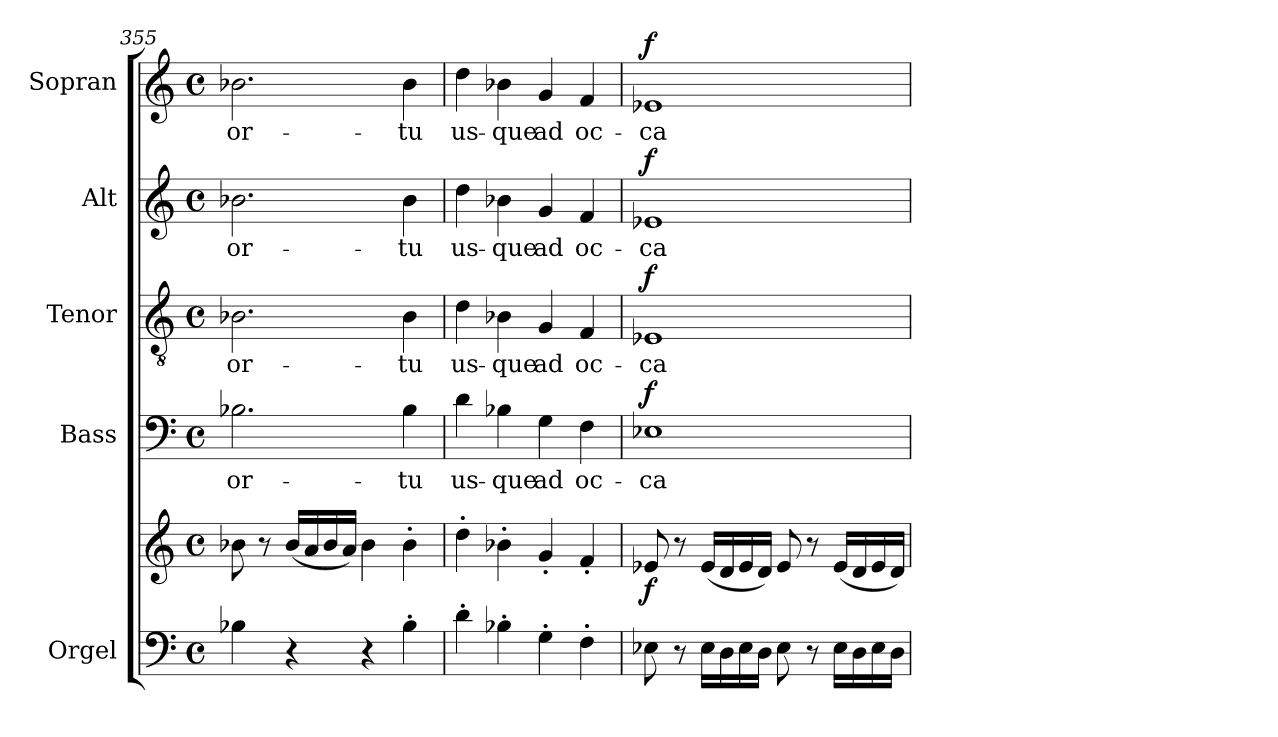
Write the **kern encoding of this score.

**kern	**kern	**dynam	**kern	**text	**dynam	**kern	**text	**dynam	**kern	**text	**dynam	**kern	**text	**dynam
*part5	*part5	*part5	*part4	*part4	*part4	*part3	*part3	*part3	*part2	*part2	*part2	*part1	*part1	*part1
*staff6	*staff5	*staff5/6	*staff4	*staff4	*staff4	*staff3	*staff3	*staff3	*staff2	*staff2	*staff2	*staff1	*staff1	*staff1
*I"Orgel	*	*	*I"Bass	*	*	*I"Tenor	*	*	*I"Alt	*	*	*I"Sopran	*	*
*I'Org.	*	*	*I'B.	*	*	*I'T.	*	*	*I'A.	*	*	*I'S.	*	*
*clefF4	*clefG2	*	*clefF4	*	*	*clefGv2	*	*	*clefG2	*	*	*clefG2	*	*
*k[]	*k[]	*	*k[]	*	*	*k[]	*	*	*k[]	*	*	*k[]	*	*
*C:	*C:	*	*C:	*	*	*C:	*	*	*C:	*	*	*C:	*	*
*M4/4	*M4/4	*	*M4/4	*	*	*M4/4	*	*	*M4/4	*	*	*M4/4	*	*
*met(c)	*met(c)	*	*met(c)	*	*	*met(c)	*	*	*met(c)	*	*	*met(c)	*	*
=355	=355	=355	=355	=355	=355	=355	=355	=355	=355	=355	=355	=355	=355	=355
!	!	!	!	!LO:LY:b	!	!	!LO:LY:b	!	!	!LO:LY:b	!	!	!LO:LY:b	!
4B-X\	8b-X\	.	2.B-X\	or-	.	2.B-X\	or-	.	2.b-X\	or-	.	2.b-X\	or-	.
.	8r	.	.	.	.	.	.	.	.	.	.	.	.	.
4r	(<16b-/LL	.	.	.	.	.	.	.	.	.	.	.	.	.
.	16a/	.	.	.	.	.	.	.	.	.	.	.	.	.
.	16b-/	.	.	.	.	.	.	.	.	.	.	.	.	.
.	16a/JJ)	.	.	.	.	.	.	.	.	.	.	.	.	.
4r	4b-\	.	.	.	.	.	.	.	.	.	.	.	.	.
!	!	!	!	!LO:LY:b	!	!	!LO:LY:b	!	!	!LO:LY:b	!	!	!LO:LY:b	!
4B-'>\	4b-'>\	.	4B-\	-tu	.	4B-\	-tu	.	4b-\	-tu	.	4b-\	-tu	.
=356	=356	=356	=356	=356	=356	=356	=356	=356	=356	=356	=356	=356	=356	=356
!	!	!	!	!LO:LY:b	!	!	!LO:LY:b	!	!	!LO:LY:b	!	!	!LO:LY:b	!
4d'>\	4dd'>\	.	4d\	us-	.	4d\	us-	.	4dd\	us-	.	4dd\	us-	.
!	!	!	!	!LO:LY:b	!	!	!LO:LY:b	!	!	!LO:LY:b	!	!	!LO:LY:b	!
4B-X'>\	4b-X'>\	.	4B-X\	-que	.	4B-X\	-que	.	4b-X\	-que	.	4b-X\	-que	.
!	!	!	!	!LO:LY:b	!	!	!LO:LY:b	!	!	!LO:LY:b	!	!	!LO:LY:b	!
4G'>\	4g'</	.	4G\	ad	.	4G/	ad	.	4g/	ad	.	4g/	ad	.
!	!	!	!	!LO:LY:b	!	!	!LO:LY:b	!	!	!LO:LY:b	!	!	!LO:LY:b	!
4F'>\	4f'</	.	4F\	oc-	.	4F/	oc-	.	4f/	oc-	.	4f/	oc-	.
=357	=357	=357	=357	=357	=357	=357	=357	=357	=357	=357	=357	=357	=357	=357
!	!	!LO:DY:b	!	!LO:LY:b	!LO:DY:a	!	!LO:LY:b	!LO:DY:a	!	!LO:LY:b	!LO:DY:a	!	!LO:LY:b	!LO:DY:a
8E-X\	8e-X/	f	1E-X	-ca-	f	1E-X	-ca-	f	1e-X	-ca-	f	1e-X	-ca-	f
8r	8r	.	.	.	.	.	.	.	.	.	.	.	.	.
16E-\LL	(<16e-/LL	.	.	.	.	.	.	.	.	.	.	.	.	.
16D\	16d/	.	.	.	.	.	.	.	.	.	.	.	.	.
16E-\	16e-/	.	.	.	.	.	.	.	.	.	.	.	.	.
16D\JJ	16d/JJ)	.	.	.	.	.	.	.	.	.	.	.	.	.
8E-\	8e-/	.	.	.	.	.	.	.	.	.	.	.	.	.
8r	8r	.	.	.	.	.	.	.	.	.	.	.	.	.
16E-\LL	(<16e-/LL	.	.	.	.	.	.	.	.	.	.	.	.	.
16D\	16d/	.	.	.	.	.	.	.	.	.	.	.	.	.
16E-\	16e-/	.	.	.	.	.	.	.	.	.	.	.	.	.
16D\JJ	16d/JJ)	.	.	.	.	.	.	.	.	.	.	.	.	.
=	=	=	=	=	=	=	=	=	=	=	=	=	=	=
*-	*-	*-	*-	*-	*-	*-	*-	*-	*-	*-	*-	*-	*-	*-
